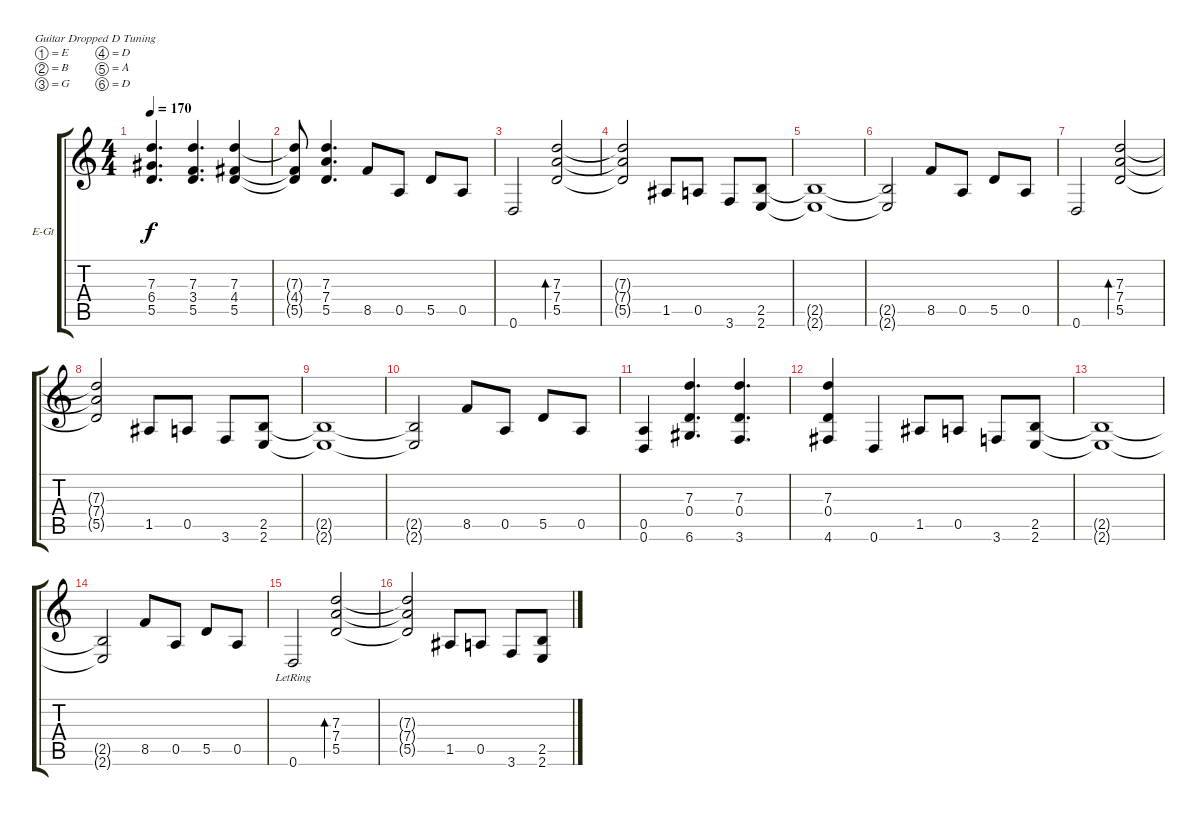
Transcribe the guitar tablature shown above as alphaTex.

\bracketExtendMode groupsimilarinstruments
\firstSystemTrackNameOrientation horizontal
\otherSystemsTrackNameOrientation horizontal
\track ("Paul" "E-Gt") {instrument distortionguitar}
\staff {score tabs}
\tuning (E4 B3 G3 D3 A2 D2)
\ts (4 4)
\tempo 170
\clef g2
\ks c
(7.3 6.4 5.5).4{d dy f} (7.3 3.4 5.5).4{d} (7.3 4.4 5.5).4 |
(7.3{t} 4.4{t} 5.5{t}).8 (7.3 7.4 5.5).4{d} 8.5.8 0.5.8 5.5.8 0.5.8 |
0.6.2 (7.3 7.4 5.5).2{bd 480} |
(7.3{t} 7.4{t} 5.5{t}).2 1.5.8 0.5.8 3.6.8 (2.5 2.6).8 |
(2.5{t} 2.6{t}).1 |
(2.5{t} 2.6{t}).2 8.5.8 0.5.8 5.5.8 0.5.8 |
0.6.2 (7.3 7.4 5.5).2{bd 480} |
(7.3{t} 7.4{t} 5.5{t}).2 1.5.8 0.5.8 3.6.8 (2.5 2.6).8 |
(2.5{t} 2.6{t}).1 |
(2.5{t} 2.6{t}).2 8.5.8 0.5.8 5.5.8 0.5.8 |
(0.5 0.6).4 (7.3 0.4 6.6).4{d} (7.3 0.4 3.6).4{d} |
(7.3 0.4 4.6).4 0.6.4 1.5.8 0.5.8 3.6.8 (2.5 2.6).8 |
(2.5{t} 2.6{t}).1 |
(2.5{t} 2.6{t}).2 8.5.8 0.5.8 5.5.8 0.5.8 |
0.6{lr}.2 (7.3 7.4 5.5).2{bd 30} |
(7.3{t} 7.4{t} 5.5{t}).2 1.5.8 0.5.8 3.6.8 (2.5 2.6).8
